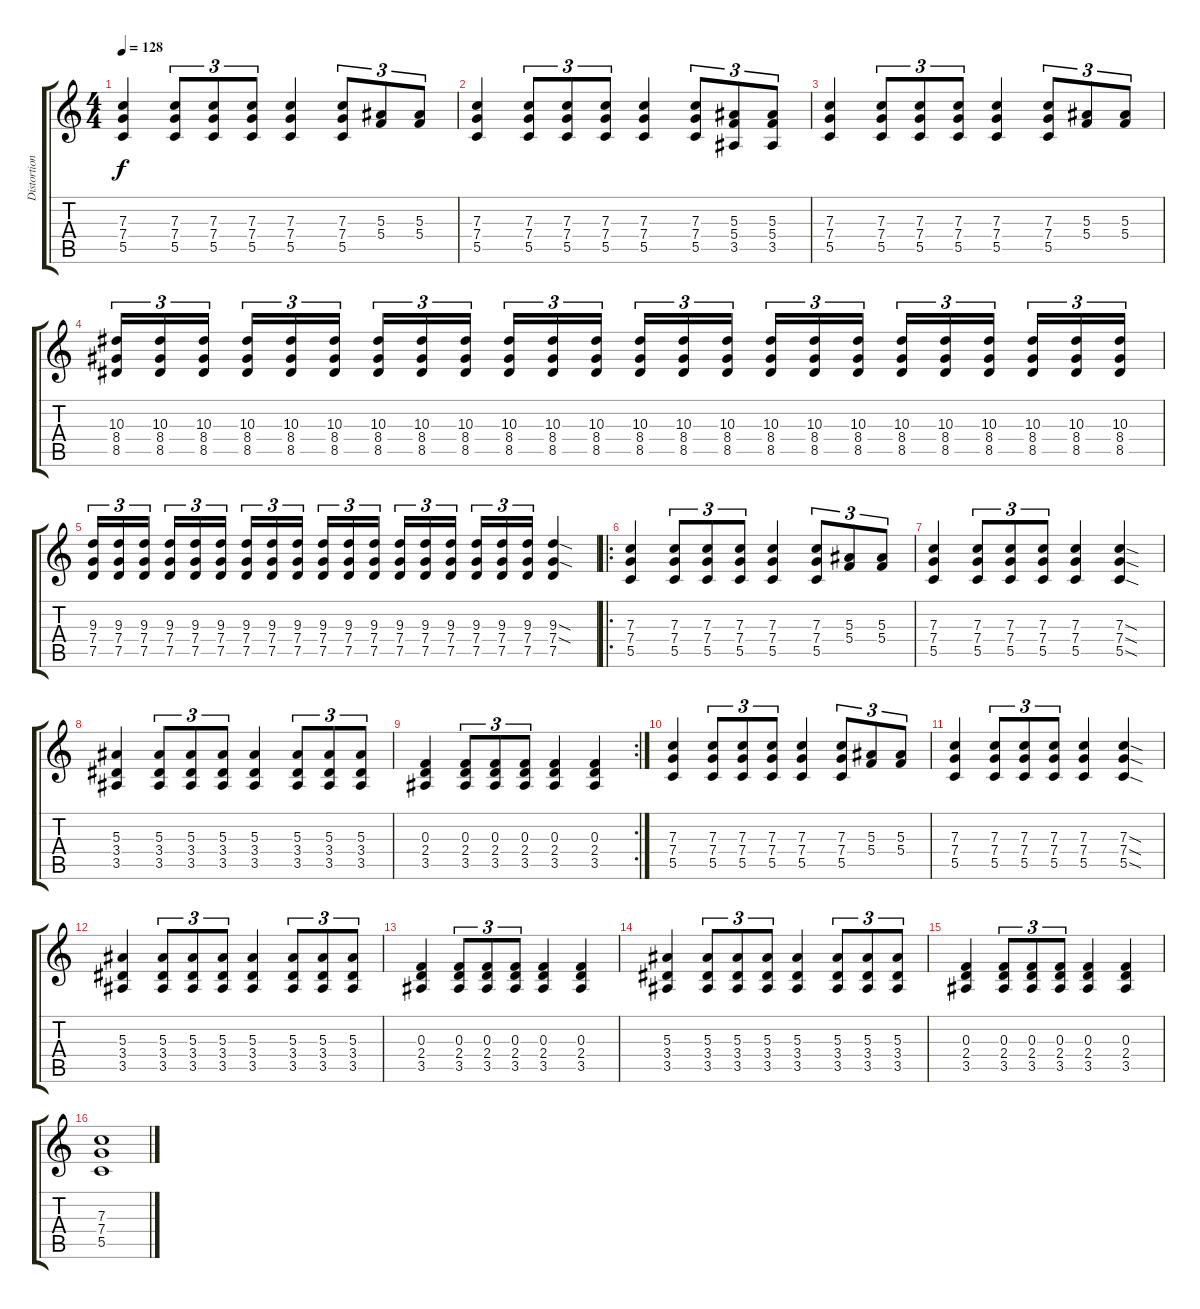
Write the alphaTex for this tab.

\track ("Distortion Guitar 1" "Distortion") {instrument distortionguitar}
\staff {score tabs}
\tuning (D4 A3 F3 C3 G2 D2) {hide}
\ts (4 4)
\tempo 128
\clef g2
\ks c
(7.3 7.4 5.5).4{dy f} (7.3 7.4 5.5).8{tu (3 2)} (7.3 7.4 5.5).8{tu (3 2)} (7.3 7.4 5.5).8{tu (3 2)} (7.3 7.4 5.5).4 (7.3 7.4 5.5).8{tu (3 2)} (5.3 5.4).8{tu (3 2)} (5.3 5.4).8{tu (3 2)} |
(7.3 7.4 5.5).4 (7.3 7.4 5.5).8{tu (3 2)} (7.3 7.4 5.5).8{tu (3 2)} (7.3 7.4 5.5).8{tu (3 2)} (7.3 7.4 5.5).4 (7.3 7.4 5.5).8{tu (3 2)} (5.3 5.4 3.5).8{tu (3 2)} (5.3 5.4 3.5).8{tu (3 2)} |
(7.3 7.4 5.5).4 (7.3 7.4 5.5).8{tu (3 2)} (7.3 7.4 5.5).8{tu (3 2)} (7.3 7.4 5.5).8{tu (3 2)} (7.3 7.4 5.5).4 (7.3 7.4 5.5).8{tu (3 2)} (5.3 5.4).8{tu (3 2)} (5.3 5.4).8{tu (3 2)} |
(10.3 8.4 8.5).16{tu (3 2)} (10.3 8.4 8.5).16{tu (3 2)} (10.3 8.4 8.5).16{tu (3 2) beam splitsecondary} (10.3 8.4 8.5).16{tu (3 2)} (10.3 8.4 8.5).16{tu (3 2)} (10.3 8.4 8.5).16{tu (3 2)} (10.3 8.4 8.5).16{tu (3 2)} (10.3 8.4 8.5).16{tu (3 2)} (10.3 8.4 8.5).16{tu (3 2) beam splitsecondary} (10.3 8.4 8.5).16{tu (3 2)} (10.3 8.4 8.5).16{tu (3 2)} (10.3 8.4 8.5).16{tu (3 2)} (10.3 8.4 8.5).16{tu (3 2)} (10.3 8.4 8.5).16{tu (3 2)} (10.3 8.4 8.5).16{tu (3 2) beam splitsecondary} (10.3 8.4 8.5).16{tu (3 2)} (10.3 8.4 8.5).16{tu (3 2)} (10.3 8.4 8.5).16{tu (3 2)} (10.3 8.4 8.5).16{tu (3 2)} (10.3 8.4 8.5).16{tu (3 2)} (10.3 8.4 8.5).16{tu (3 2) beam splitsecondary} (10.3 8.4 8.5).16{tu (3 2)} (10.3 8.4 8.5).16{tu (3 2)} (10.3 8.4 8.5).16{tu (3 2)} |
(9.3 7.4 7.5).16{tu (3 2)} (9.3 7.4 7.5).16{tu (3 2)} (9.3 7.4 7.5).16{tu (3 2) beam splitsecondary} (9.3 7.4 7.5).16{tu (3 2)} (9.3 7.4 7.5).16{tu (3 2)} (9.3 7.4 7.5).16{tu (3 2)} (9.3 7.4 7.5).16{tu (3 2)} (9.3 7.4 7.5).16{tu (3 2)} (9.3 7.4 7.5).16{tu (3 2) beam splitsecondary} (9.3 7.4 7.5).16{tu (3 2)} (9.3 7.4 7.5).16{tu (3 2)} (9.3 7.4 7.5).16{tu (3 2)} (9.3 7.4 7.5).16{tu (3 2)} (9.3 7.4 7.5).16{tu (3 2)} (9.3 7.4 7.5).16{tu (3 2) beam splitsecondary} (9.3 7.4 7.5).16{tu (3 2)} (9.3 7.4 7.5).16{tu (3 2)} (9.3 7.4 7.5).16{tu (3 2)} (9.3{sod} 7.4{sod} 7.5).4 |
\ro
(7.3 7.4 5.5).4 (7.3 7.4 5.5).8{tu (3 2)} (7.3 7.4 5.5).8{tu (3 2)} (7.3 7.4 5.5).8{tu (3 2)} (7.3 7.4 5.5).4 (7.3 7.4 5.5).8{tu (3 2)} (5.3 5.4).8{tu (3 2)} (5.3 5.4).8{tu (3 2)} |
(7.3 7.4 5.5).4 (7.3 7.4 5.5).8{tu (3 2)} (7.3 7.4 5.5).8{tu (3 2)} (7.3 7.4 5.5).8{tu (3 2)} (7.3 7.4 5.5).4 (7.3{sod} 7.4{sod} 5.5{sod}).4 |
(5.3 3.4 3.5).4 (5.3 3.4 3.5).8{tu (3 2)} (5.3 3.4 3.5).8{tu (3 2)} (5.3 3.4 3.5).8{tu (3 2)} (5.3 3.4 3.5).4 (5.3 3.4 3.5).8{tu (3 2)} (5.3 3.4 3.5).8{tu (3 2)} (5.3 3.4 3.5).8{tu (3 2)} |
\rc 2
(0.3 2.4 3.5).4 (0.3 2.4 3.5).8{tu (3 2)} (0.3 2.4 3.5).8{tu (3 2)} (0.3 2.4 3.5).8{tu (3 2)} (0.3 2.4 3.5).4 (0.3 2.4 3.5).4 |
(7.3 7.4 5.5).4 (7.3 7.4 5.5).8{tu (3 2)} (7.3 7.4 5.5).8{tu (3 2)} (7.3 7.4 5.5).8{tu (3 2)} (7.3 7.4 5.5).4 (7.3 7.4 5.5).8{tu (3 2)} (5.3 5.4).8{tu (3 2)} (5.3 5.4).8{tu (3 2)} |
(7.3 7.4 5.5).4 (7.3 7.4 5.5).8{tu (3 2)} (7.3 7.4 5.5).8{tu (3 2)} (7.3 7.4 5.5).8{tu (3 2)} (7.3 7.4 5.5).4 (7.3{sod} 7.4{sod} 5.5{sod}).4 |
(5.3 3.4 3.5).4 (5.3 3.4 3.5).8{tu (3 2)} (5.3 3.4 3.5).8{tu (3 2)} (5.3 3.4 3.5).8{tu (3 2)} (5.3 3.4 3.5).4 (5.3 3.4 3.5).8{tu (3 2)} (5.3 3.4 3.5).8{tu (3 2)} (5.3 3.4 3.5).8{tu (3 2)} |
(0.3 2.4 3.5).4 (0.3 2.4 3.5).8{tu (3 2)} (0.3 2.4 3.5).8{tu (3 2)} (0.3 2.4 3.5).8{tu (3 2)} (0.3 2.4 3.5).4 (0.3 2.4 3.5).4 |
(5.3 3.4 3.5).4 (5.3 3.4 3.5).8{tu (3 2)} (5.3 3.4 3.5).8{tu (3 2)} (5.3 3.4 3.5).8{tu (3 2)} (5.3 3.4 3.5).4 (5.3 3.4 3.5).8{tu (3 2)} (5.3 3.4 3.5).8{tu (3 2)} (5.3 3.4 3.5).8{tu (3 2)} |
(0.3 2.4 3.5).4 (0.3 2.4 3.5).8{tu (3 2)} (0.3 2.4 3.5).8{tu (3 2)} (0.3 2.4 3.5).8{tu (3 2)} (0.3 2.4 3.5).4 (0.3 2.4 3.5).4 |
(7.3 7.4 5.5).1
